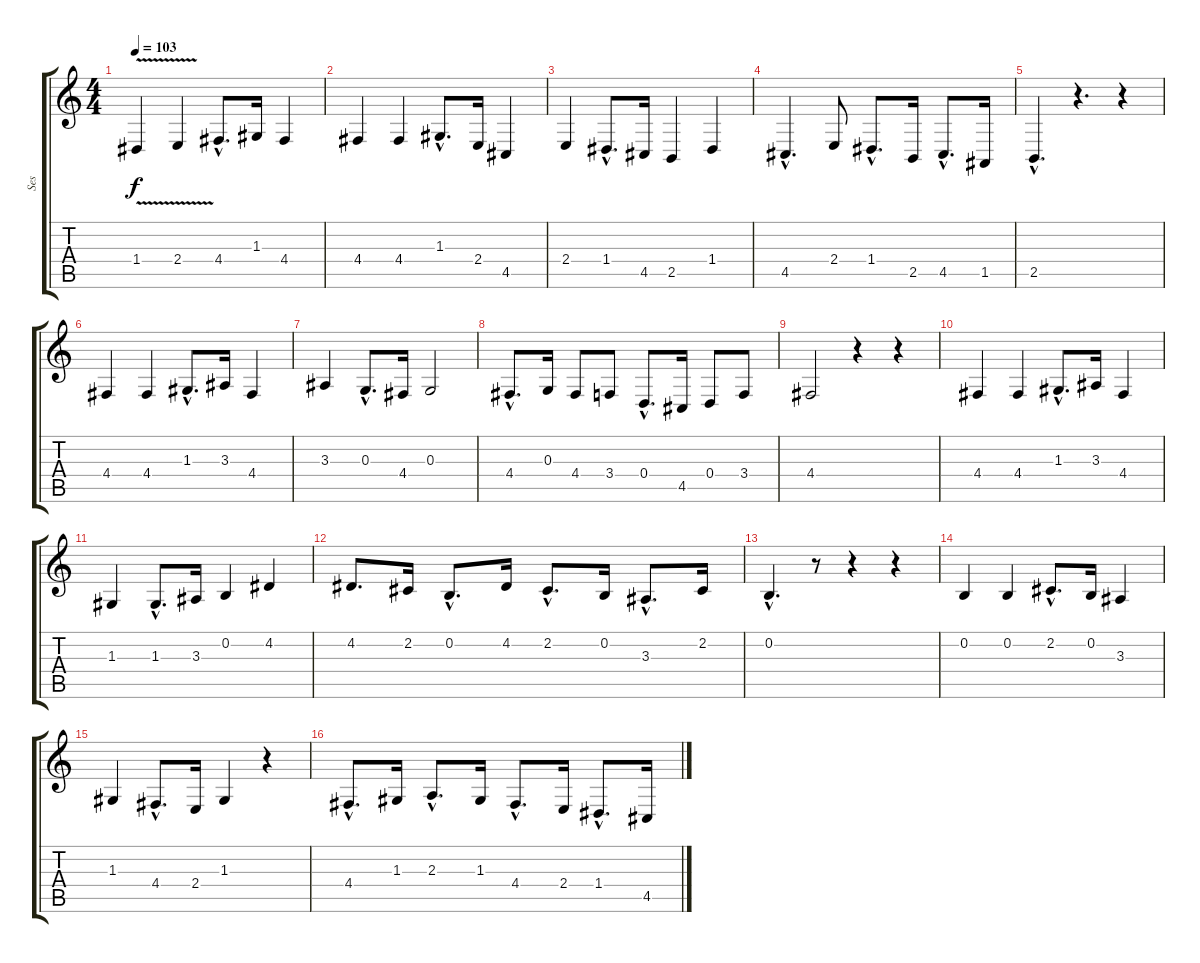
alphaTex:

\track ("Ses" "Ses") {instrument synthstrings2}
\staff {score tabs}
\tuning (E4 B3 G3 D3 A2 E2) {hide}
\ts (4 4)
\tempo 103
\clef g2
\ks c
1.4{v}.4{dy f} 2.4{v}.4 4.4{hac}.8{d} 1.3.16 4.4.4 |
4.4.4 4.4.4 1.3{hac}.8{d} 2.4.16 4.5.4 |
2.4.4 1.4{hac}.8{d} 4.5.16 2.5.4 1.4.4 |
4.5{hac}.4{d} 2.4.8 1.4{hac}.8{d} 2.5.16 4.5{hac}.8{d} 1.5.16 |
2.5{hac}.4{d} r.4{d} r.4 |
4.4.4 4.4.4 1.3{hac}.8{d} 3.3.16 4.4.4 |
3.3.4 0.3{hac}.8{d} 4.4.16 0.3.2 |
4.4{hac}.8{d} 0.3.16 4.4.8 3.4.8 0.4{hac}.8{d} 4.5.16 0.4.8 3.4.8 |
4.4.2 r.4 r.4 |
4.4.4 4.4.4 1.3{hac}.8{d} 3.3.16 4.4.4 |
1.3.4 1.3{hac}.8{d} 3.3.16 0.2.4 4.2.4 |
4.2.8{d} 2.2.16 0.2{hac}.8{d} 4.2.16 2.2{hac}.8{d} 0.2.16 3.3{hac}.8{d} 2.2.16 |
0.2{hac}.4{d} r.8 r.4 r.4 |
0.2.4 0.2.4 2.2{hac}.8{d} 0.2.16 3.3.4 |
1.3.4 4.4{hac}.8{d} 2.4.16 1.3.4 r.4 |
4.4{hac}.8{d} 1.3.16 2.3{hac}.8{d} 1.3.16 4.4{hac}.8{d} 2.4.16 1.4{hac}.8{d} 4.5.16
